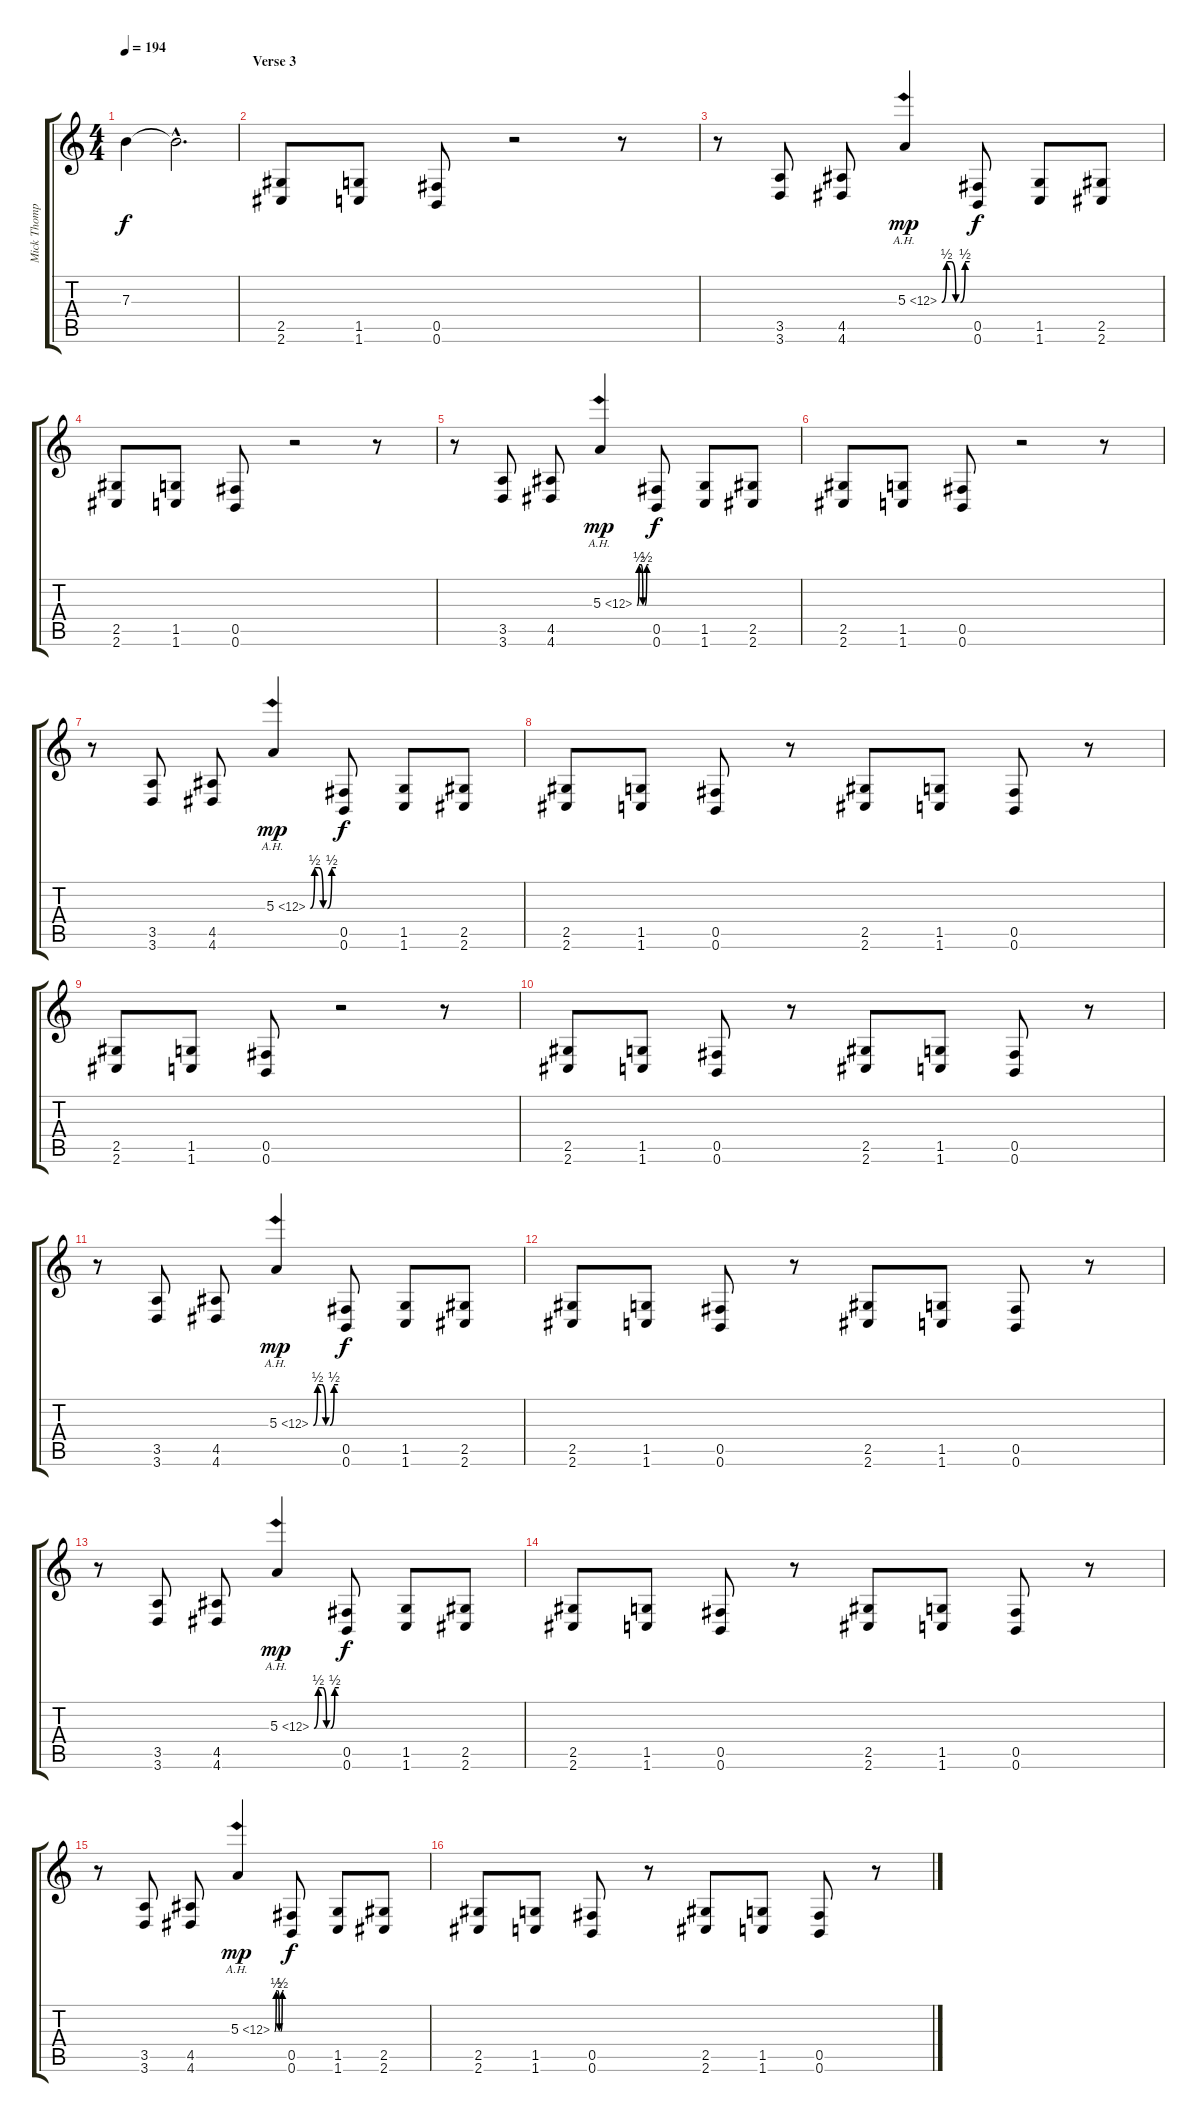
\track ("Mick Thompson" "Mick Thomp") {instrument overdrivenguitar}
\staff {score tabs}
\tuning (Db4 Ab3 E3 B2 Gb2 B1) {hide}
\ts (4 4)
\tempo 194
\clef g2
\ks c
7.3{t}.4{dy f} 7.3{hac t}.2{d volume 6} |
\section ("" "Verse 3")
(2.5 2.6).8{volume 12} (1.5 1.6).8 (0.5 0.6).8 r.2 r.8 |
r.8 (3.5 3.6).8 (4.5 4.6).8 5.3{be (custom 0 0 10 2 20 2 30 0 40 0 50 2 60 2) ah 7}.4{dy mp} (0.5 0.6).8{dy f} (1.5 1.6).8 (2.5 2.6).8 |
(2.5 2.6).8 (1.5 1.6).8 (0.5 0.6).8 r.2 r.8 |
r.8 (3.5 3.6).8 (4.5 4.6).8 5.3{be (custom 0 0 10 2 20 2 30 0 40 0 50 2 60 2) ah 7}.4{dy mp} (0.5 0.6).8{dy f} (1.5 1.6).8 (2.5 2.6).8 |
(2.5 2.6).8 (1.5 1.6).8 (0.5 0.6).8 r.2 r.8 |
r.8 (3.5 3.6).8 (4.5 4.6).8 5.3{be (custom 0 0 10 2 20 2 30 0 40 0 50 2 60 2) ah 7}.4{dy mp} (0.5 0.6).8{dy f} (1.5 1.6).8 (2.5 2.6).8 |
(2.5 2.6).8 (1.5 1.6).8 (0.5 0.6).8 r.8 (2.5 2.6).8 (1.5 1.6).8 (0.5 0.6).8 r.8 |
(2.5 2.6).8 (1.5 1.6).8 (0.5 0.6).8 r.2 r.8 |
(2.5 2.6).8 (1.5 1.6).8 (0.5 0.6).8 r.8 (2.5 2.6).8 (1.5 1.6).8 (0.5 0.6).8 r.8 |
r.8 (3.5 3.6).8 (4.5 4.6).8 5.3{be (custom 0 0 10 2 20 2 30 0 40 0 50 2 60 2) ah 7}.4{dy mp} (0.5 0.6).8{dy f} (1.5 1.6).8 (2.5 2.6).8 |
(2.5 2.6).8 (1.5 1.6).8 (0.5 0.6).8 r.8 (2.5 2.6).8 (1.5 1.6).8 (0.5 0.6).8 r.8 |
r.8 (3.5 3.6).8 (4.5 4.6).8 5.3{be (custom 0 0 10 2 20 2 30 0 40 0 50 2 60 2) ah 7}.4{dy mp} (0.5 0.6).8{dy f} (1.5 1.6).8 (2.5 2.6).8 |
(2.5 2.6).8 (1.5 1.6).8 (0.5 0.6).8 r.8 (2.5 2.6).8 (1.5 1.6).8 (0.5 0.6).8 r.8 |
r.8 (3.5 3.6).8 (4.5 4.6).8 5.3{be (custom 0 0 10 2 20 2 30 0 40 0 50 2 60 2) ah 7}.4{dy mp} (0.5 0.6).8{dy f} (1.5 1.6).8 (2.5 2.6).8 |
(2.5 2.6).8 (1.5 1.6).8 (0.5 0.6).8 r.8 (2.5 2.6).8 (1.5 1.6).8 (0.5 0.6).8 r.8
